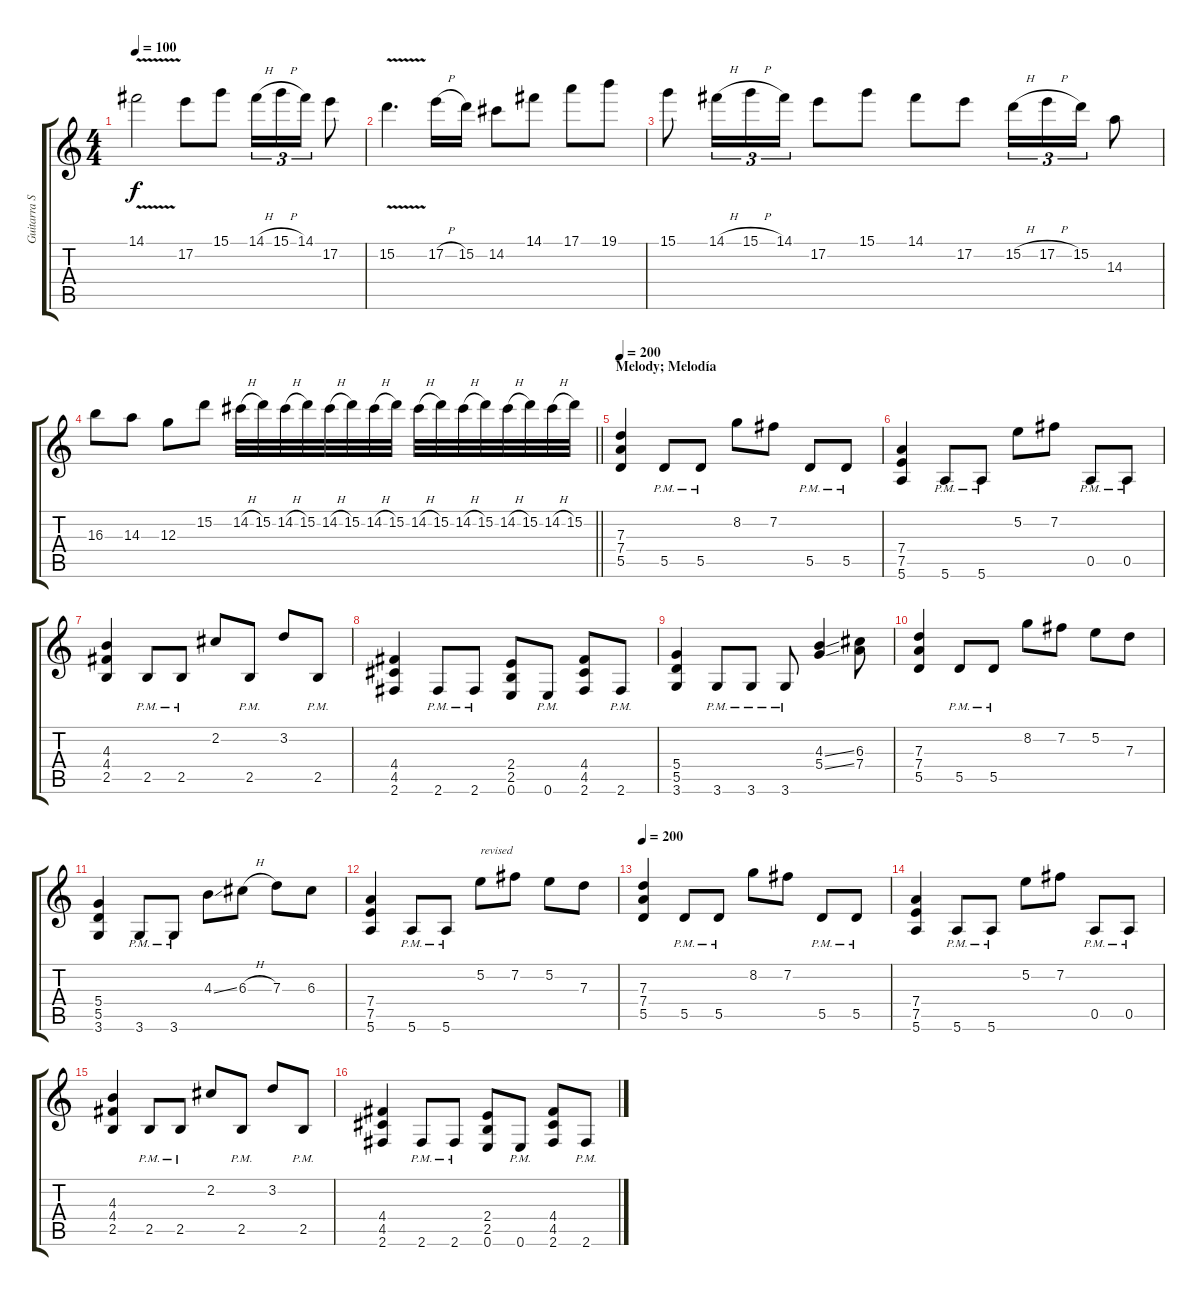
\track ("Guitarra Solist." "Guitarra S") {instrument overdrivenguitar}
\staff {score tabs}
\tuning (E4 B3 G3 D3 A2 E2) {hide}
\ts (4 4)
\tempo 100
\clef g2
\ks c
14.1{v}.2{dy f} 17.2.8 15.1.8 14.1{h}.16{tu (3 2)} 15.1{h}.16{tu (3 2)} 14.1.16{tu (3 2)} 17.2.8 |
15.2{v}.4{d} 17.2{h}.16 15.2.16 14.2.8 14.1.8 17.1.8 19.1.8 |
15.1.8 14.1{h}.16{tu (3 2)} 15.1{h}.16{tu (3 2)} 14.1.16{tu (3 2)} 17.2.8 15.1.8 14.1.8 17.2.8 15.2{h}.16{tu (3 2)} 17.2{h}.16{tu (3 2)} 15.2.16{tu (3 2)} 14.3.8 |
\barLineRight lightlight
16.3.8 14.3.8 12.3.8 15.2.8 14.2{h}.32 15.2.32 14.2{h}.32 15.2.32 14.2{h}.32 15.2.32 14.2{h}.32 15.2.32 14.2{h}.32 15.2.32 14.2{h}.32 15.2.32 14.2{h}.32 15.2.32 14.2{h}.32 15.2.32 |
\section ("" "Melody; Melodía")
\tempo 200
(7.3 7.4 5.5).4{instrument distortionguitar} 5.5{pm}.8 5.5{pm}.8 8.2.8 7.2.8 5.5{pm}.8 5.5{pm}.8 |
(7.4 7.5 5.6).4 5.6{pm}.8 5.6{pm}.8 5.2.8 7.2.8 0.5{pm}.8 0.5{pm}.8 |
(4.3 4.4 2.5).4 2.5{pm}.8 2.5{pm}.8 2.2.8 2.5{pm}.8 3.2.8 2.5{pm}.8 |
(4.4 4.5 2.6).4 2.6{pm}.8 2.6{pm}.8 (2.4 2.5 0.6).8 0.6{pm}.8 (4.4 4.5 2.6).8 2.6{pm}.8 |
(5.4 5.5 3.6).4 3.6{pm}.8 3.6{pm}.8 3.6{pm}.8 (4.3{ss} 5.4{ss}).4 (6.3 7.4).8 |
(7.3 7.4 5.5).4 5.5{pm}.8 5.5{pm}.8 8.2.8 7.2.8 5.2.8 7.3.8 |
(5.4 5.5 3.6).4 3.6{pm}.8 3.6{pm}.8 4.3{ss}.8 6.3{h}.8 7.3.8 6.3.8 |
(7.4 7.5 5.6).4 5.6{pm}.8 5.6{pm}.8 5.2.8{txt "revised"} 7.2.8 5.2.8 7.3.8 |
\tempo 200
(7.3 7.4 5.5).4 5.5{pm}.8 5.5{pm}.8 8.2.8 7.2.8 5.5{pm}.8 5.5{pm}.8 |
(7.4 7.5 5.6).4 5.6{pm}.8 5.6{pm}.8 5.2.8 7.2.8 0.5{pm}.8 0.5{pm}.8 |
(4.3 4.4 2.5).4 2.5{pm}.8 2.5{pm}.8 2.2.8 2.5{pm}.8 3.2.8 2.5{pm}.8 |
(4.4 4.5 2.6).4 2.6{pm}.8 2.6{pm}.8 (2.4 2.5 0.6).8 0.6{pm}.8 (4.4 4.5 2.6).8 2.6{pm}.8
